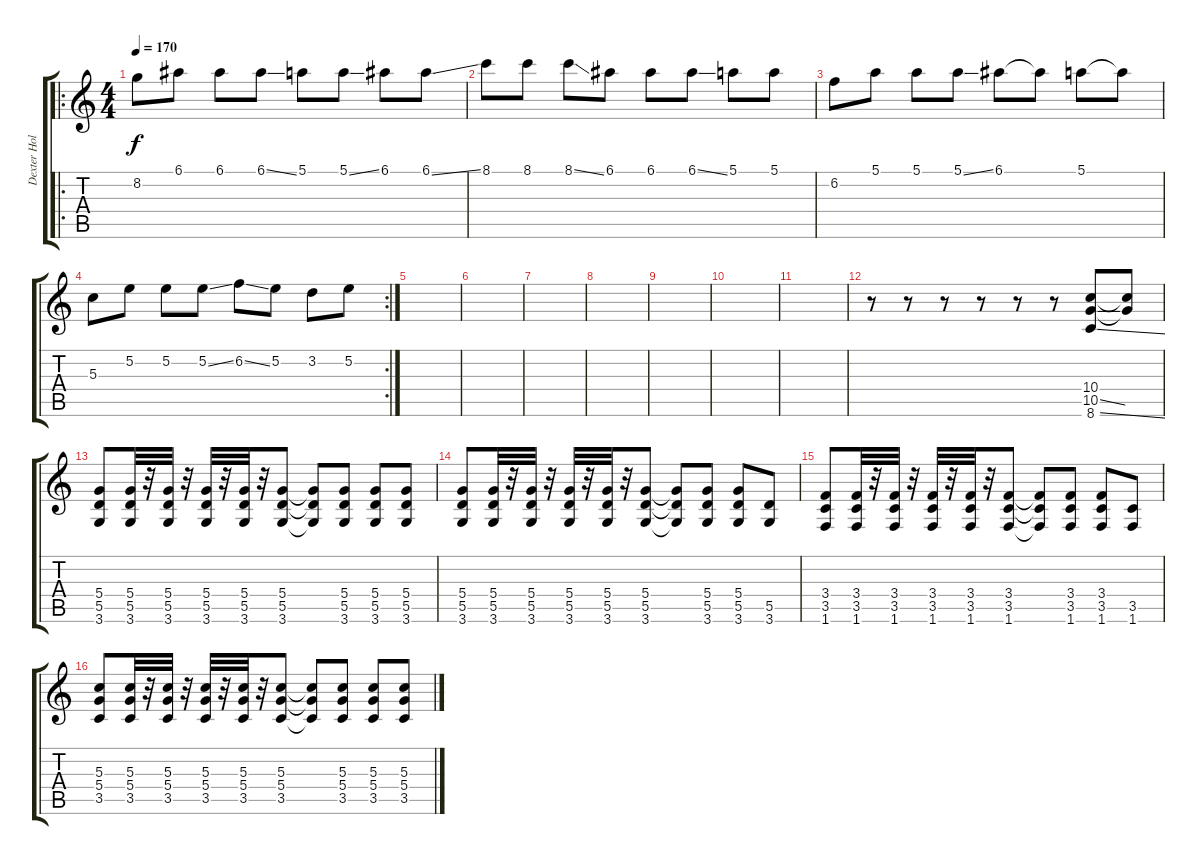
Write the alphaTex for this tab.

\track ("Dexter Holland" "Dexter Hol") {instrument overdrivenguitar}
\staff {score tabs}
\tuning (E4 B3 G3 D3 A2 E2) {hide}
\ro
\ts (4 4)
\tempo 170
\clef g2
\ks c
8.2.8{dy f volume 16} 6.1.8 6.1.8 6.1{ss}.8 5.1.8 5.1{ss}.8 6.1.8 6.1{ss}.8 |
8.1.8 8.1.8 8.1{ss}.8 6.1.8 6.1.8 6.1{ss}.8 5.1.8 5.1.8 |
6.2.8 5.1.8 5.1.8 5.1{ss}.8 6.1.8 6.1{t}.8 5.1.8 5.1{t}.8 |
\rc 2
5.3.8 5.2.8 5.2.8 5.2{ss}.8 6.2{ss}.8 5.2.8 3.2.8 5.2.8 |
|
|
|
|
|
|
|
r.8 r.8 r.8 r.8 r.8 r.8 (10.4 10.5{ss} 8.6{ss}).8 (10.4{t} 10.5{t}).8 |
(5.4 5.5 3.6).8 (5.4 5.5 3.6).32 r.32 (5.4 5.5 3.6).32 r.32 (5.4 5.5 3.6).32 r.32 (5.4 5.5 3.6).32 r.32 (5.4 5.5 3.6).8 (5.4{t} 5.5{t} 3.6{t}).8 (5.4 5.5 3.6).8 (5.4 5.5 3.6).8 (5.4 5.5 3.6).8 |
(5.4 5.5 3.6).8 (5.4 5.5 3.6).32 r.32 (5.4 5.5 3.6).32 r.32 (5.4 5.5 3.6).32 r.32 (5.4 5.5 3.6).32 r.32 (5.4 5.5 3.6).8 (5.4{t} 5.5{t} 3.6{t}).8 (5.4 5.5 3.6).8 (5.4 5.5 3.6).8 (5.5 3.6).8 |
(3.4 3.5 1.6).8 (3.4 3.5 1.6).32 r.32 (3.4 3.5 1.6).32 r.32 (3.4 3.5 1.6).32 r.32 (3.4 3.5 1.6).32 r.32 (3.4 3.5 1.6).8 (3.4{t} 3.5{t} 1.6{t}).8 (3.4 3.5 1.6).8 (3.4 3.5 1.6).8 (3.5 1.6).8 |
(5.3 5.4 3.5).8 (5.3 5.4 3.5).32 r.32 (5.3 5.4 3.5).32 r.32 (5.3 5.4 3.5).32 r.32 (5.3 5.4 3.5).32 r.32 (5.3 5.4 3.5).8 (5.3{t} 5.4{t} 3.5{t}).8 (5.3 5.4 3.5).8 (5.3 5.4 3.5).8 (5.3 5.4 3.5).8
